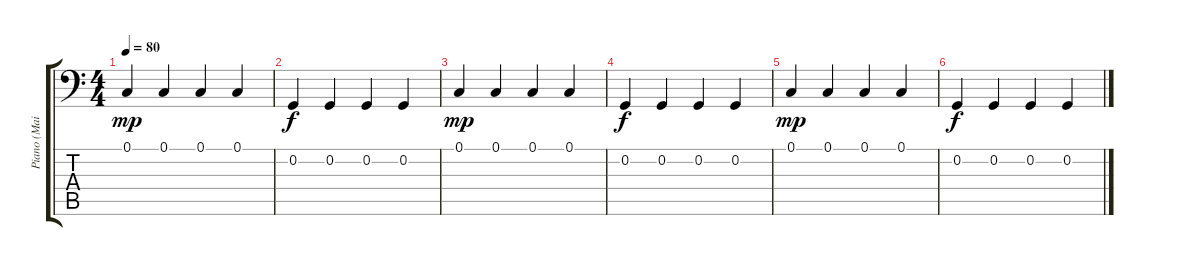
\track ("Piano (Main Gauche)" "Piano (Mai") {instrument acousticgrandpiano}
\staff {score tabs}
\tuning (C3 G2 D2 A1 E1 B0) {hide}
\ts (4 4)
\tempo 80
\clef f4
\ks c
0.1.4{dy mp} 0.1.4 0.1.4 0.1.4 |
0.2.4{dy f} 0.2.4 0.2.4 0.2.4 |
0.1.4{dy mp} 0.1.4 0.1.4 0.1.4 |
0.2.4{dy f} 0.2.4 0.2.4 0.2.4 |
0.1.4{dy mp} 0.1.4 0.1.4 0.1.4 |
0.2.4{dy f} 0.2.4 0.2.4 0.2.4
